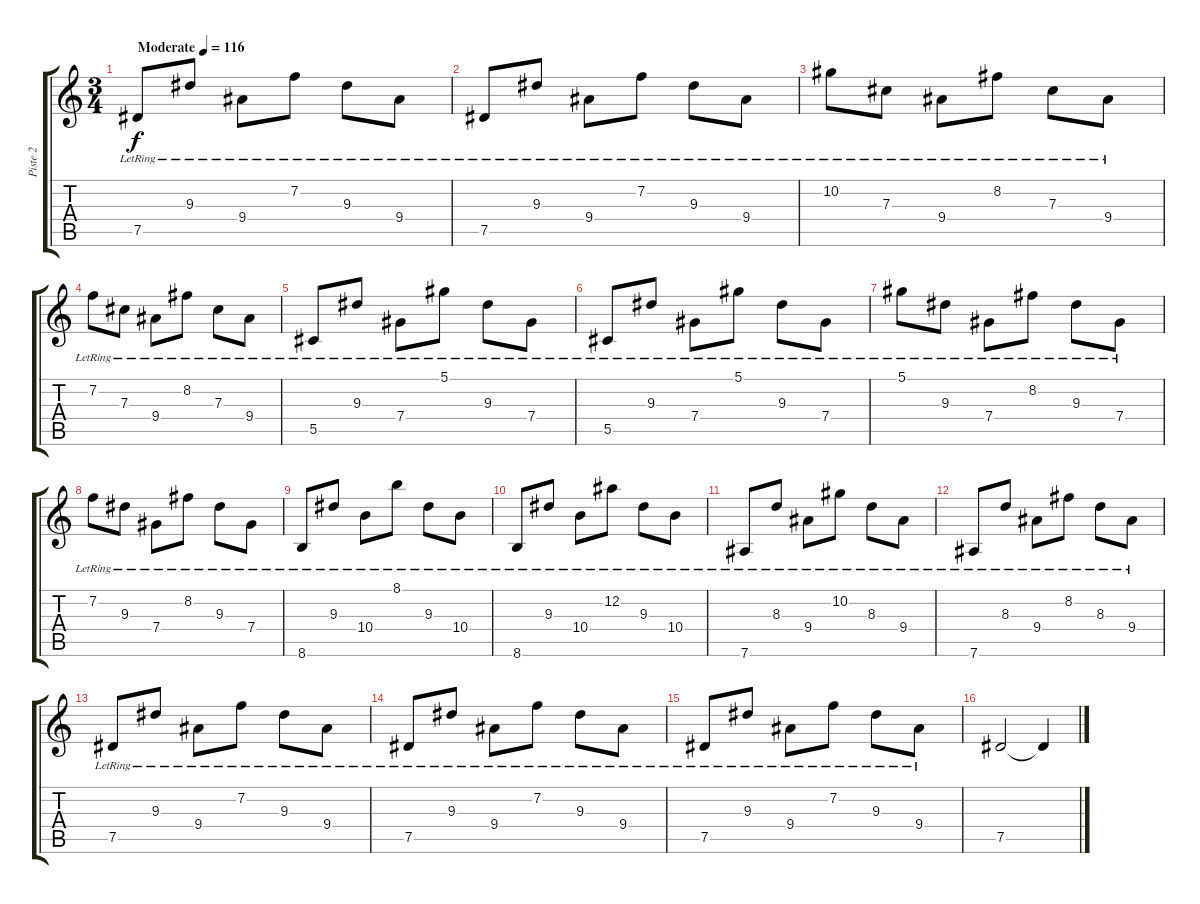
\track ("Piste 2" "Piste 2") {instrument electricguitarclean}
\staff {score tabs}
\tuning (Eb4 Bb3 Gb3 Db3 Ab2 Eb2) {hide}
\ts (3 4)
\tempo (116 "Moderate")
\clef g2
\ks c
7.5{lr}.8{dy f instrument electricguitarclean} 9.3{lr}.8 9.4{lr}.8 7.2{lr}.8 9.3{lr}.8 9.4{lr}.8 |
7.5{lr}.8 9.3{lr}.8 9.4{lr}.8 7.2{lr}.8 9.3{lr}.8 9.4{lr}.8 |
10.2{lr}.8 7.3{lr}.8 9.4{lr}.8 8.2{lr}.8 7.3{lr}.8 9.4{lr}.8 |
7.2{lr}.8 7.3{lr}.8 9.4{lr}.8 8.2{lr}.8 7.3{lr}.8 9.4{lr}.8 |
5.5{lr}.8 9.3{lr}.8 7.4{lr}.8 5.1{lr}.8 9.3{lr}.8 7.4{lr}.8 |
5.5{lr}.8 9.3{lr}.8 7.4{lr}.8 5.1{lr}.8 9.3{lr}.8 7.4{lr}.8 |
5.1{lr}.8 9.3{lr}.8 7.4{lr}.8 8.2{lr}.8 9.3{lr}.8 7.4{lr}.8 |
7.2{lr}.8 9.3{lr}.8 7.4{lr}.8 8.2{lr}.8 9.3{lr}.8 7.4{lr}.8 |
8.6{lr}.8 9.3{lr}.8 10.4{lr}.8 8.1{lr}.8 9.3{lr}.8 10.4{lr}.8 |
8.6{lr}.8 9.3{lr}.8 10.4{lr}.8 12.2{lr}.8 9.3{lr}.8 10.4{lr}.8 |
7.6{lr}.8 8.3{lr}.8 9.4{lr}.8 10.2{lr}.8 8.3{lr}.8 9.4{lr}.8 |
7.6{lr}.8 8.3{lr}.8 9.4{lr}.8 8.2{lr}.8 8.3{lr}.8 9.4{lr}.8 |
7.5{lr}.8 9.3{lr}.8 9.4{lr}.8 7.2{lr}.8 9.3{lr}.8 9.4{lr}.8 |
7.5{lr}.8 9.3{lr}.8 9.4{lr}.8 7.2{lr}.8 9.3{lr}.8 9.4{lr}.8 |
7.5{lr}.8 9.3{lr}.8 9.4{lr}.8 7.2{lr}.8 9.3{lr}.8 9.4{lr}.8 |
7.5.2 7.5{t}.4
